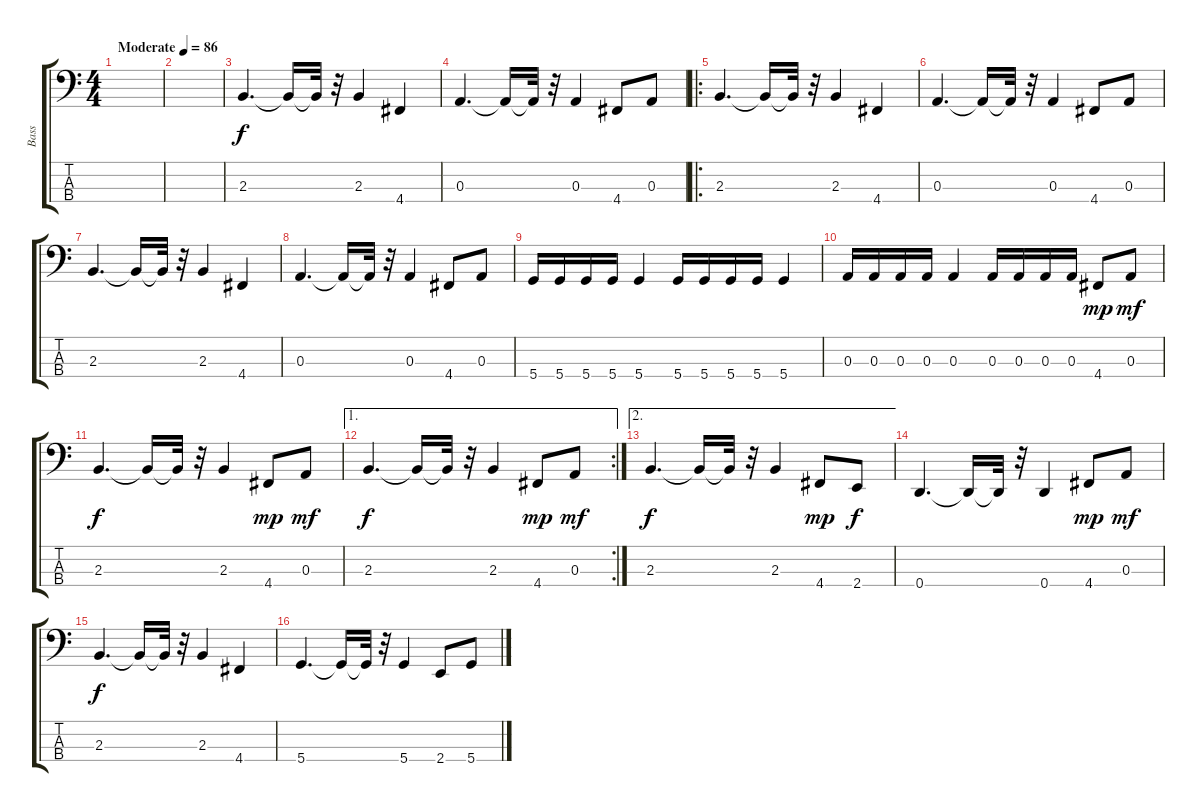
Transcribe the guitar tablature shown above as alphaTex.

\track ("Bass" "Bass") {instrument electricbassfinger}
\staff {score tabs}
\tuning (G2 D2 A1 D1) {hide}
\ts (4 4)
\tempo (86 "Moderate")
\clef f4
\ks c
|
|
2.3.4{d} 2.3{t}.16 2.3{t}.32 r.32 2.3.4 4.4.4 |
0.3.4{d} 0.3{t}.16 0.3{t}.32 r.32 0.3.4 4.4.8 0.3.8 |
\ro
2.3.4{d} 2.3{t}.16 2.3{t}.32 r.32 2.3.4 4.4.4 |
0.3.4{d} 0.3{t}.16 0.3{t}.32 r.32 0.3.4 4.4.8 0.3.8 |
2.3.4{d} 2.3{t}.16 2.3{t}.32 r.32 2.3.4 4.4.4 |
0.3.4{d} 0.3{t}.16 0.3{t}.32 r.32 0.3.4 4.4.8 0.3.8 |
5.4.16 5.4.16 5.4.16 5.4.16 5.4.4 5.4.16 5.4.16 5.4.16 5.4.16 5.4.4 |
0.3.16 0.3.16 0.3.16 0.3.16 0.3.4 0.3.16 0.3.16 0.3.16 0.3.16 4.4.8{dy mp} 0.3.8{dy mf} |
2.3.4{d dy f} 2.3{t}.16 2.3{t}.32 r.32 2.3.4 4.4.8{dy mp} 0.3.8{dy mf} |
\ae 1
\rc 2
2.3.4{d dy f} 2.3{t}.16 2.3{t}.32 r.32 2.3.4 4.4.8{dy mp} 0.3.8{dy mf} |
\ae 2
2.3.4{d dy f} 2.3{t}.16 2.3{t}.32 r.32 2.3.4 4.4.8{dy mp} 2.4.8{dy f} |
0.4.4{d} 0.4{t}.16 0.4{t}.32 r.32 0.4.4 4.4.8{dy mp} 0.3.8{dy mf} |
2.3.4{d dy f} 2.3{t}.16 2.3{t}.32 r.32 2.3.4 4.4.4 |
5.4.4{d} 5.4{t}.16 5.4{t}.32 r.32 5.4.4 2.4.8 5.4.8
